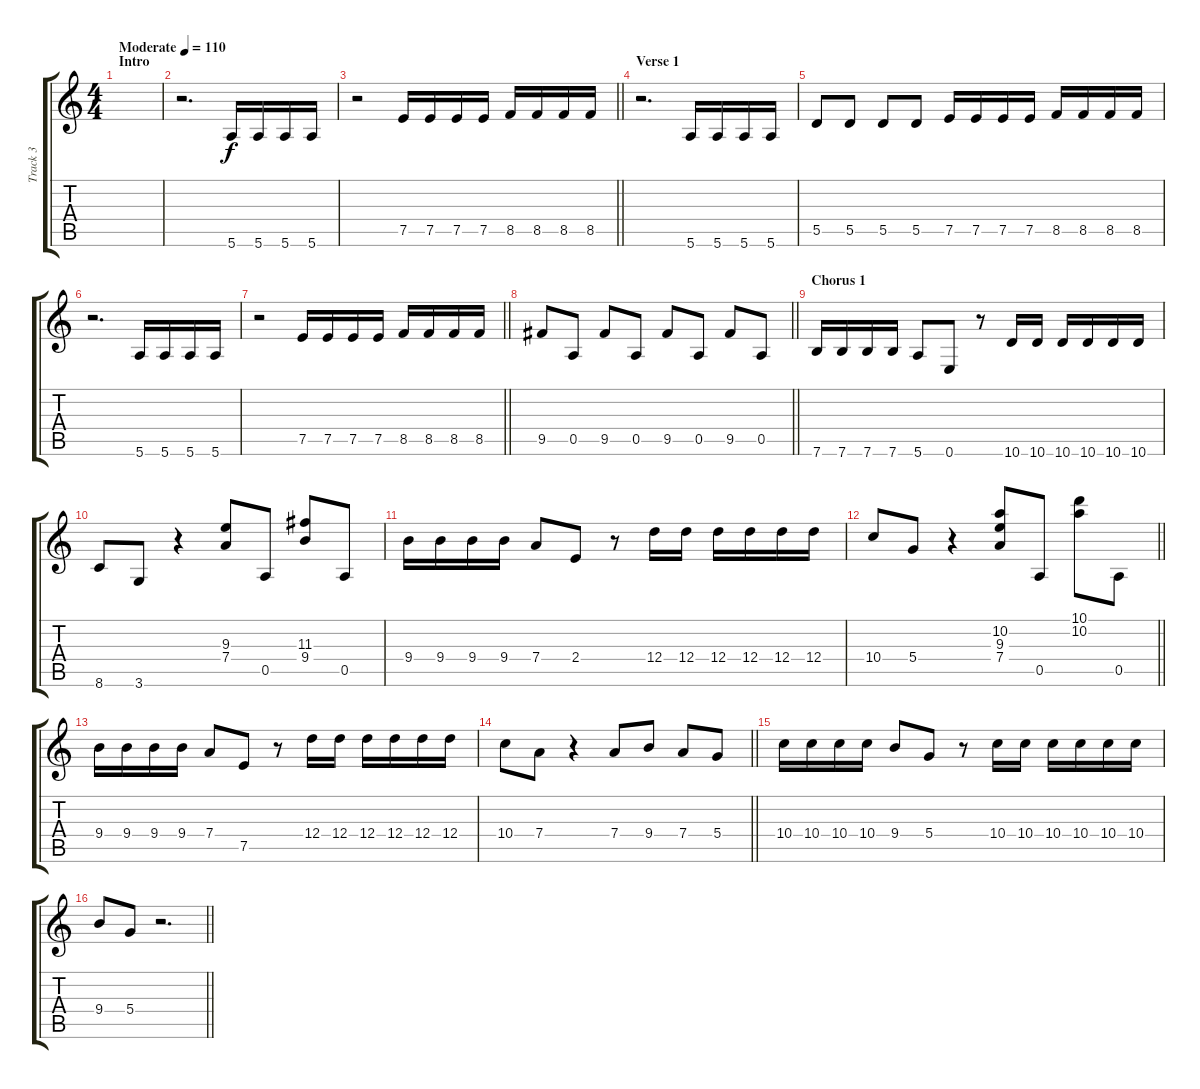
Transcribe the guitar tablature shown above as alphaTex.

\track ("Track 3" "Track 3") {instrument overdrivenguitar}
\staff {score tabs}
\tuning (E4 B3 G3 D3 A2 E2) {hide}
\ts (4 4)
\section ("" "Intro")
\tempo (110 "Moderate")
\clef g2
\ks c
|
r.2{d} 5.6.16 5.6.16 5.6.16 5.6.16 |
\barLineRight lightlight
r.2 7.5.16 7.5.16 7.5.16 7.5.16 8.5.16 8.5.16 8.5.16 8.5.16 |
\section ("" "Verse 1")
r.2{d} 5.6.16 5.6.16 5.6.16 5.6.16 |
5.5.8 5.5.8 5.5.8 5.5.8 7.5.16 7.5.16 7.5.16 7.5.16 8.5.16 8.5.16 8.5.16 8.5.16 |
r.2{d} 5.6.16 5.6.16 5.6.16 5.6.16 |
\barLineRight lightlight
r.2 7.5.16 7.5.16 7.5.16 7.5.16 8.5.16 8.5.16 8.5.16 8.5.16 |
\barLineRight lightlight
9.5.8 0.5.8 9.5.8 0.5.8 9.5.8 0.5.8 9.5.8 0.5.8 |
\section ("" "Chorus 1")
7.6.16 7.6.16 7.6.16 7.6.16 5.6.8 0.6.8 r.8 10.6.16 10.6.16 10.6.16 10.6.16 10.6.16 10.6.16 |
8.6.8 3.6.8 r.4 (9.3 7.4).8 0.5.8 (11.3 9.4).8 0.5.8 |
9.4.16 9.4.16 9.4.16 9.4.16 7.4.8 2.4.8 r.8 12.4.16 12.4.16 12.4.16 12.4.16 12.4.16 12.4.16 |
\barLineRight lightlight
10.4.8 5.4.8 r.4 (10.2 9.3 7.4).8 0.5.8 (10.1 10.2).8 0.5.8 |
9.4.16 9.4.16 9.4.16 9.4.16 7.4.8 7.5.8 r.8 12.4.16 12.4.16 12.4.16 12.4.16 12.4.16 12.4.16 |
\barLineRight lightlight
10.4.8 7.4.8 r.4 7.4.8 9.4.8 7.4.8 5.4.8 |
10.4.16 10.4.16 10.4.16 10.4.16 9.4.8 5.4.8 r.8 10.4.16 10.4.16 10.4.16 10.4.16 10.4.16 10.4.16 |
\barLineRight lightlight
9.4.8 5.4.8 r.2{d}
